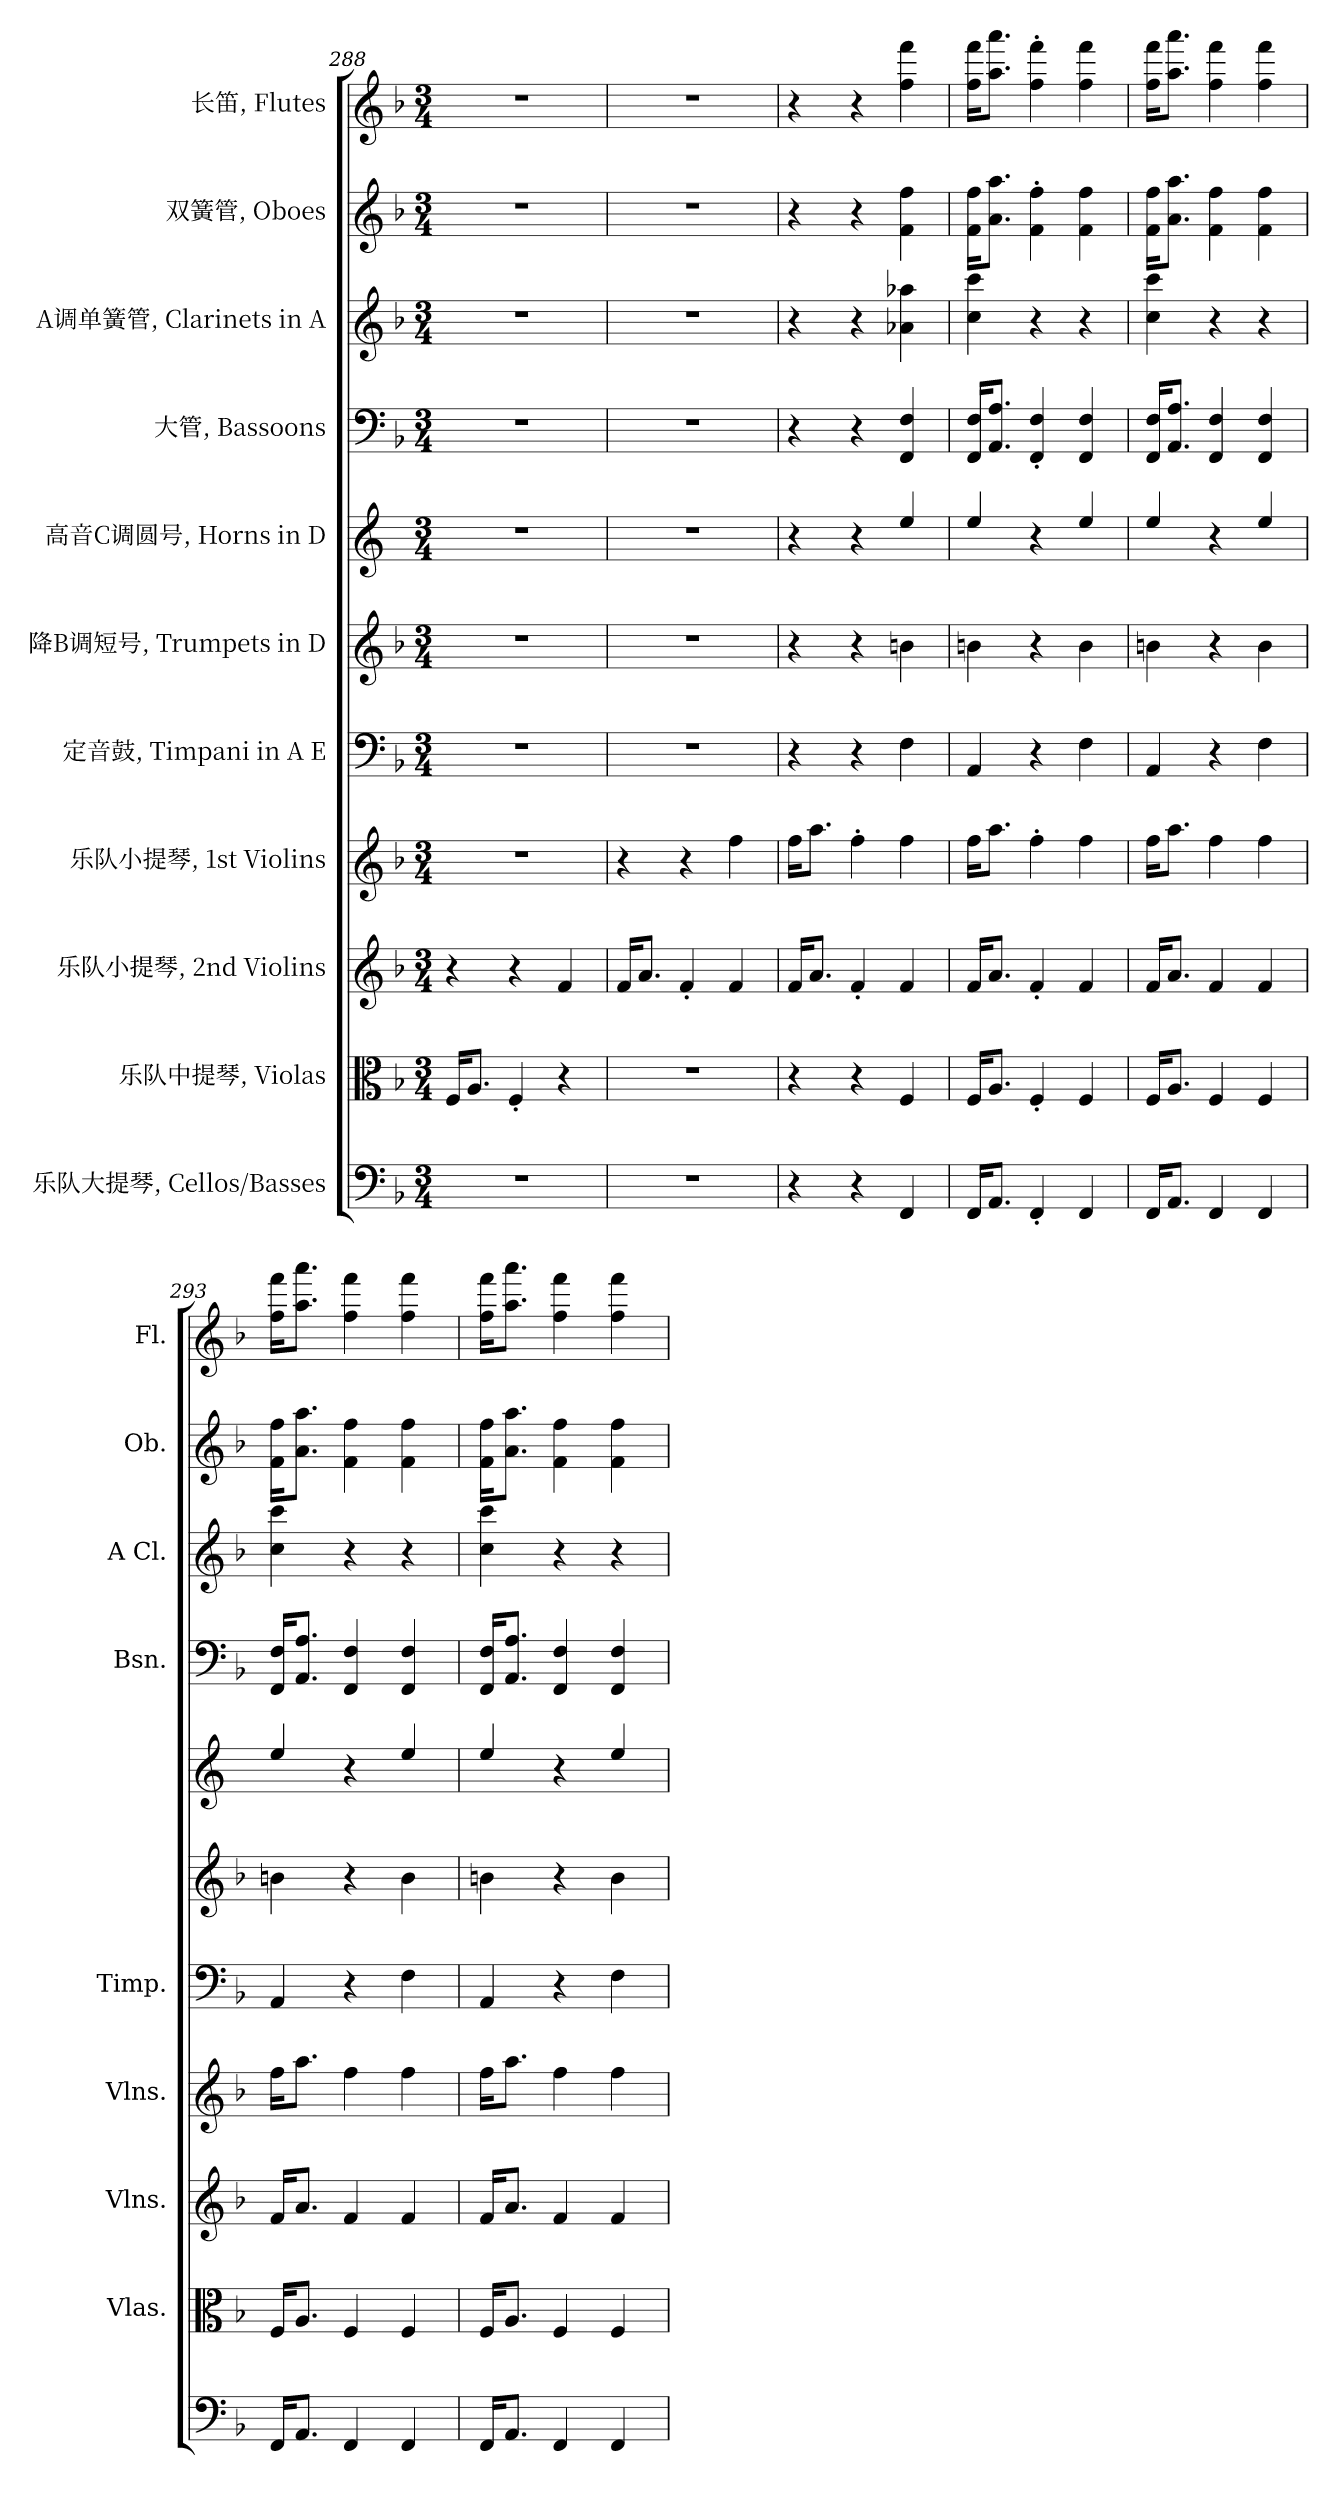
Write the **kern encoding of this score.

**kern	**kern	**kern	**kern	**kern	**kern	**kern	**kern	**kern	**kern	**kern
*part11	*part10	*part9	*part8	*part7	*part6	*part5	*part4	*part3	*part2	*part1
*staff11	*staff10	*staff9	*staff8	*staff7	*staff6	*staff5	*staff4	*staff3	*staff2	*staff1
*I"乐队大提琴, Cellos/Basses	*I"乐队中提琴, Violas	*I"乐队小提琴, 2nd Violins	*I"乐队小提琴, 1st Violins	*I"定音鼓, Timpani in A E	*I"降B调短号, Trumpets in D	*I"高音C调圆号, Horns in D	*I"大管, Bassoons	*I"A调单簧管, Clarinets in A	*I"双簧管, Oboes	*I"长笛, Flutes
*	*I'Vlas.	*I'Vlns.	*I'Vlns.	*I'Timp.	*	*	*I'Bsn.	*I'A Cl.	*I'Ob.	*I'Fl.
*clefF4	*clefC3	*clefG2	*clefG2	*clefF4	*clefG2	*clefG2	*clefF4	*clefG2	*clefG2	*clefG2
*	*	*	*	*	*ITrd1c2	*ITrd4c7	*	*ITrd2c3	*	*
*k[b-]	*k[b-]	*k[b-]	*k[b-]	*k[b-]	*k[b-e-a-]	*k[b-]	*k[b-]	*k[f#c#]	*k[b-]	*k[b-]
*M3/4	*M3/4	*M3/4	*M3/4	*M3/4	*M3/4	*M3/4	*M3/4	*M3/4	*M3/4	*M3/4
=288	=288	=288	=288	=288	=288	=288	=288	=288	=288	=288
2.r	16F/KL	4r	2.r	2.r	2.r	2.r	2.r	2.r	2.r	2.r
.	8.A/J	.	.	.	.	.	.	.	.	.
.	4F'/	4r	.	.	.	.	.	.	.	.
.	4r	4f/	.	.	.	.	.	.	.	.
=289	=289	=289	=289	=289	=289	=289	=289	=289	=289	=289
2.r	2.r	16f/KL	4r	2.r	2.r	2.r	2.r	2.r	2.r	2.r
.	.	8.a/J	.	.	.	.	.	.	.	.
.	.	4f'/	4r	.	.	.	.	.	.	.
.	.	4f/	4ff\	.	.	.	.	.	.	.
=290	=290	=290	=290	=290	=290	=290	=290	=290	=290	=290
4r	4r	16f/KL	16ff\KL	4r	4r	4r	4r	4r	4r	4r
.	.	8.a/J	8.aa\J	.	.	.	.	.	.	.
4r	4r	4f'/	4ff'\	4r	4r	4r	4r	4r	4r	4r
4FF/	4F/	4f/	4ff\	4F\	4an\	4a/	4FF/ 4F/	4fn\ 4ffn\	4f\ 4ff\	4ff\ 4fff\
!!LO:PB:g=z
=291	=291	=291	=291	=291	=291	=291	=291	=291	=291	=291
16FF/KL	16F/KL	16f/KL	16ff\KL	4AA/	4an\	4a/	16FF/ 16F/KL	4a\ 4aa\	16f\ 16ff\KL	16ff\ 16fff\KL
8.AA/J	8.A/J	8.a/J	8.aa\J	.	.	.	8.AA/ 8.A/J	.	8.a\ 8.aa\J	8.aa\ 8.aaa\J
4FF'/	4F'/	4f'/	4ff'\	4r	4r	4r	4FF/' 4F/'	4r	4f\' 4ff\'	4ff\' 4fff\'
4FF/	4F/	4f/	4ff\	4F\	4a\	4a/	4FF/ 4F/	4r	4f\ 4ff\	4ff\ 4fff\
=292	=292	=292	=292	=292	=292	=292	=292	=292	=292	=292
16FF/KL	16F/KL	16f/KL	16ff\KL	4AA/	4an\	4a/	16FF/ 16F/KL	4a\ 4aa\	16f\ 16ff\KL	16ff\ 16fff\KL
8.AA/J	8.A/J	8.a/J	8.aa\J	.	.	.	8.AA/ 8.A/J	.	8.a\ 8.aa\J	8.aa\ 8.aaa\J
4FF/	4F/	4f/	4ff\	4r	4r	4r	4FF/ 4F/	4r	4f\ 4ff\	4ff\ 4fff\
4FF/	4F/	4f/	4ff\	4F\	4a\	4a/	4FF/ 4F/	4r	4f\ 4ff\	4ff\ 4fff\
=293	=293	=293	=293	=293	=293	=293	=293	=293	=293	=293
16FF/KL	16F/KL	16f/KL	16ff\KL	4AA/	4an\	4a/	16FF/ 16F/KL	4a\ 4aa\	16f\ 16ff\KL	16ff\ 16fff\KL
8.AA/J	8.A/J	8.a/J	8.aa\J	.	.	.	8.AA/ 8.A/J	.	8.a\ 8.aa\J	8.aa\ 8.aaa\J
4FF/	4F/	4f/	4ff\	4r	4r	4r	4FF/ 4F/	4r	4f\ 4ff\	4ff\ 4fff\
4FF/	4F/	4f/	4ff\	4F\	4a\	4a/	4FF/ 4F/	4r	4f\ 4ff\	4ff\ 4fff\
=294	=294	=294	=294	=294	=294	=294	=294	=294	=294	=294
16FF/KL	16F/KL	16f/KL	16ff\KL	4AA/	4an\	4a/	16FF/ 16F/KL	4a\ 4aa\	16f\ 16ff\KL	16ff\ 16fff\KL
8.AA/J	8.A/J	8.a/J	8.aa\J	.	.	.	8.AA/ 8.A/J	.	8.a\ 8.aa\J	8.aa\ 8.aaa\J
4FF/	4F/	4f/	4ff\	4r	4r	4r	4FF/ 4F/	4r	4f\ 4ff\	4ff\ 4fff\
4FF/	4F/	4f/	4ff\	4F\	4a\	4a/	4FF/ 4F/	4r	4f\ 4ff\	4ff\ 4fff\
=	=	=	=	=	=	=	=	=	=	=
*-	*-	*-	*-	*-	*-	*-	*-	*-	*-	*-
